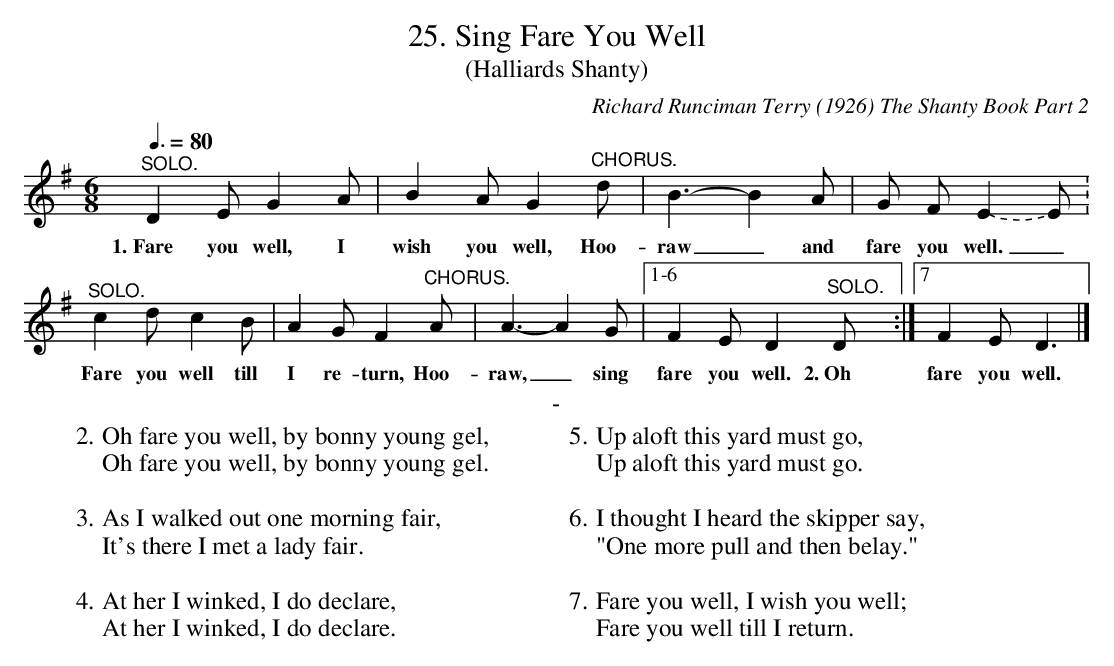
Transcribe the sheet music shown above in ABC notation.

X:1
T:25. Sing Fare You Well
T:(Halliards Shanty)
C:Richard Runciman Terry (1926) The Shanty Book Part 2
L:1/8
Q:3/8=80
M:6/8
K:G
"^SOLO." D2 E G2 A | B2 A G2 "^CHORUS." d | B3-B2 A |
w: 1.~Fare you well, I | wish you well, Hoo- | raw_ and |
G F E2.-E. | "^SOLO." c2 d c2 B | A2 G F2 "^CHORUS." A |
w: fare you well._ | Fare you well till | I re-turn, Hoo- |
A3-A2 G |1-6 F2 E D2 "^SOLO." D :|7 F2 E D3 |]
w: raw,_ sing | fare you well. 2.~Oh | fare you well.|
T: -
W: 2. Oh fare you well, by bonny young gel,
W: Oh fare you well, by bonny young gel.
W:
W: 3. As I walked out one morning fair,
W: It's there I met a lady fair.
W:
W: 4. At her I winked, I do declare,
W: At her I winked, I do declare.
W:
W: 5. Up aloft this yard must go,
W: Up aloft this yard must go.
W:
W: 6. I thought I heard the skipper say,
W: "One more pull and then belay."
W:
W: 7. Fare you well, I wish you well;
W: Fare you well till I return.
